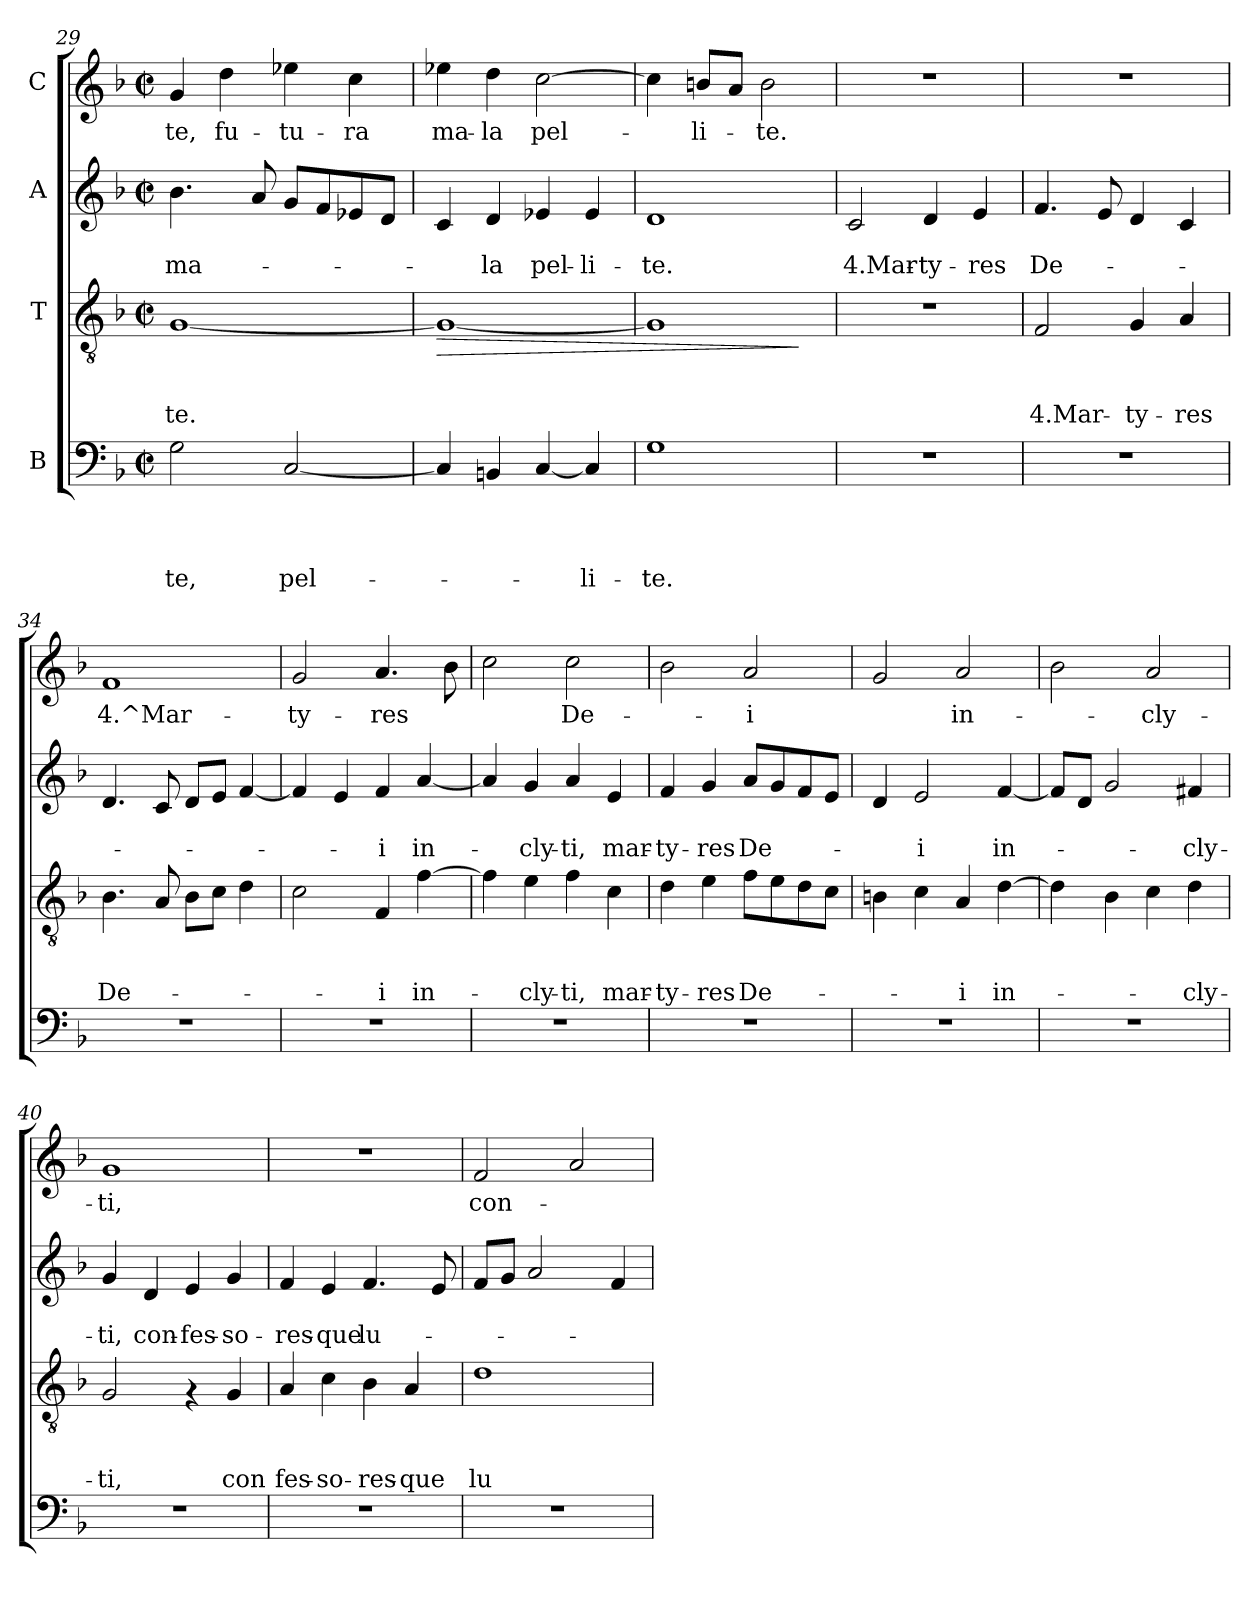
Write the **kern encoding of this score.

**kern	**text	**text	**text	**text	**kern	**text	**text	**text	**dynam	**kern	**text	**text	**kern	**text
*part4	*part4	*part4	*part4	*part4	*part3	*part3	*part3	*part3	*part3	*part2	*part2	*part2	*part1	*part1
*staff4	*staff4	*staff4	*staff4	*staff4	*staff3	*staff3	*staff3	*staff3	*staff3	*staff2	*staff2	*staff2	*staff1	*staff1
*I"B	*	*	*	*	*I"T	*	*	*	*	*I"A	*	*	*I"C	*
*clefF4	*	*	*	*	*clefGv2	*	*	*	*	*clefG2	*	*	*clefG2	*
*k[b-]	*	*	*	*	*k[b-]	*	*	*	*	*k[b-]	*	*	*k[b-]	*
*F:	*	*	*	*	*F:	*	*	*	*	*F:	*	*	*F:	*
*M2/2	*	*	*	*	*M2/2	*	*	*	*	*M2/2	*	*	*M2/2	*
*met(c|)	*	*	*	*	*met(c|)	*	*	*	*	*met(c|)	*	*	*met(c|)	*
=29	=29	=29	=29	=29	=29	=29	=29	=29	=29	=29	=29	=29	=29	=29
!	!	!	!	!LO:LY:b:rj	!	!	!	!LO:LY:b	!	!	!	!LO:LY:b:rj	!	!LO:LY:b:rj
2G\	.	.	.	-te,	[<1G	.	.	-te.	.	4.b-\	.	ma-	4g/	-te,
!	!	!	!	!	!	!	!	!	!	!	!	!	!	!LO:LY:b:rj
.	.	.	.	.	.	.	.	.	.	.	.	.	4dd\	fu-
.	.	.	.	.	.	.	.	.	.	8a/	.	.	.	.
!	!	!	!	!LO:LY:b:rj	!	!	!	!	!	!	!	!	!	!LO:LY:b:rj
[<2C/	.	.	.	pel-	.	.	.	.	.	8g/L	.	.	4ee-X\	-tu-
.	.	.	.	.	.	.	.	.	.	8f/	.	.	.	.
!	!	!	!	!	!	!	!	!	!	!	!	!	!	!LO:LY:b:rj
.	.	.	.	.	.	.	.	.	.	8e-X/	.	.	4cc\	-ra
.	.	.	.	.	.	.	.	.	.	8d/J	.	.	.	.
=30	=30	=30	=30	=30	=30	=30	=30	=30	=30	=30	=30	=30	=30	=30
!	!	!	!	!	!	!	!	!	!LO:HP:b	!	!	!	!	!LO:LY:b:rj
4C/]	.	.	.	.	1G_	.	.	.	>	4c/	.	.	4ee-X\	ma-
!	!	!	!	!	!	!	!	!	!	!	!	!LO:LY:b:rj	!	!LO:LY:b:rj
4BBn/	.	.	.	.	.	.	.	.	.	4d/	.	-la	4dd\	-la
!	!	!	!	!	!	!	!	!	!	!	!	!LO:LY:b:rj	!	!LO:LY:b:rj
[>4C/	.	.	.	.	.	.	.	.	.	4e-X/	.	pel-	[>2cc\	pel-
!	!	!	!	!LO:LY:b:rj	!	!	!	!	!	!	!	!LO:LY:b:rj	!	!
4C/]	.	.	.	-li-	.	.	.	.	.	4e-/	.	-li-	.	.
=31	=31	=31	=31	=31	=31	=31	=31	=31	=31	=31	=31	=31	=31	=31
!	!	!	!	!LO:LY:b:rj	!	!	!	!	!	!	!	!LO:LY:b:rj	!	!
1G	.	.	.	-te.	1G]	.	.	.	.	1d	.	-te.	4cc\]	.
!	!	!	!	!	!	!	!	!	!	!	!	!	!	!LO:LY:b:rj
.	.	.	.	.	.	.	.	.	.	.	.	.	8bn/L	-li-
.	.	.	.	.	.	.	.	.	.	.	.	.	8a/J	.
!	!	!	!	!	!	!	!	!	!	!	!	!	!	!LO:LY:b:rj
.	.	.	.	.	.	.	.	.	.	.	.	.	2b\	-te.
.	.	.	.	.	.	.	.	.	]	.	.	.	.	.
!!LO:PB:g=z
=32	=32	=32	=32	=32	=32	=32	=32	=32	=32	=32	=32	=32	=32	=32
!	!	!	!	!	!	!	!	!	!	!	!	!LO:LY:b:rj	!	!
1r	.	.	.	.	1r	.	.	.	.	2c/	.	4.Mar-	1r	.
!	!	!	!	!	!	!	!	!	!	!	!	!LO:LY:b:rj	!	!
.	.	.	.	.	.	.	.	.	.	4d/	.	-ty-	.	.
!	!	!	!	!	!	!	!	!	!	!	!	!LO:LY:b:rj	!	!
.	.	.	.	.	.	.	.	.	.	4e/	.	-res	.	.
=33	=33	=33	=33	=33	=33	=33	=33	=33	=33	=33	=33	=33	=33	=33
!	!	!	!	!	!	!	!	!LO:LY:b	!	!	!	!LO:LY:b:rj	!	!
1r	.	.	.	.	2F/	.	.	4.Mar-	.	4.f/	.	De-	1r	.
.	.	.	.	.	.	.	.	.	.	8e/	.	.	.	.
!	!	!	!	!	!	!	!	!LO:LY:b	!	!	!	!	!	!
.	.	.	.	.	4G/	.	.	-ty-	.	4d/	.	.	.	.
!	!	!	!	!	!	!	!	!LO:LY:b	!	!	!	!	!	!
.	.	.	.	.	4A/	.	.	-res	.	4c/	.	.	.	.
=34	=34	=34	=34	=34	=34	=34	=34	=34	=34	=34	=34	=34	=34	=34
!	!	!	!	!	!	!	!	!LO:LY:b	!	!	!	!	!	!LO:LY:b:rj
1r	.	.	.	.	4.B-\	.	.	De-	.	4.d/	.	.	1f	4.^Mar-
.	.	.	.	.	8A/	.	.	.	.	8c/	.	.	.	.
.	.	.	.	.	8B-\L	.	.	.	.	8d/L	.	.	.	.
.	.	.	.	.	8c\J	.	.	.	.	8e/J	.	.	.	.
.	.	.	.	.	4d\	.	.	.	.	[<4f/	.	.	.	.
=35	=35	=35	=35	=35	=35	=35	=35	=35	=35	=35	=35	=35	=35	=35
!	!	!	!	!	!	!	!	!	!	!	!	!	!	!LO:LY:b:rj
1r	.	.	.	.	2c\	.	.	.	.	4f/]	.	.	2g/	-ty-
.	.	.	.	.	.	.	.	.	.	4e/	.	.	.	.
!	!	!	!	!	!	!	!	!LO:LY:b	!	!	!	!LO:LY:b:rj	!	!LO:LY:b:rj
.	.	.	.	.	4F/	.	.	-i	.	4f/	.	-i	4.a/	-res
!	!	!	!	!	!	!	!	!LO:LY:b	!	!	!	!LO:LY:b:rj	!	!
.	.	.	.	.	[>4f\	.	.	in-	.	[<4a/	.	in-	.	.
.	.	.	.	.	.	.	.	.	.	.	.	.	8b-\	.
=36	=36	=36	=36	=36	=36	=36	=36	=36	=36	=36	=36	=36	=36	=36
1r	.	.	.	.	4f\]	.	.	.	.	4a/]	.	.	2cc\	.
!	!	!	!	!	!	!	!	!LO:LY:b	!	!	!	!LO:LY:b:rj	!	!
.	.	.	.	.	4e\	.	.	-cly-	.	4g/	.	-cly-	.	.
!	!	!	!	!	!	!	!	!LO:LY:b	!	!	!	!LO:LY:b:rj	!	!LO:LY:b:rj
.	.	.	.	.	4f\	.	.	-ti,	.	4a/	.	-ti,	2cc\	De-
!	!	!	!	!	!	!	!	!LO:LY:b	!	!	!	!LO:LY:b:rj	!	!
.	.	.	.	.	4c\	.	.	mar-	.	4e/	.	mar-	.	.
=37	=37	=37	=37	=37	=37	=37	=37	=37	=37	=37	=37	=37	=37	=37
!	!	!	!	!	!	!	!	!LO:LY:b	!	!	!	!LO:LY:b:rj	!	!
1r	.	.	.	.	4d\	.	.	-ty-	.	4f/	.	-ty-	2b-\	.
!	!	!	!	!	!	!	!	!LO:LY:b	!	!	!	!LO:LY:b:rj	!	!
.	.	.	.	.	4e\	.	.	-res	.	4g/	.	-res	.	.
!	!	!	!	!	!	!	!	!LO:LY:b	!	!	!	!LO:LY:b:rj	!	!LO:LY:b:rj
.	.	.	.	.	8f\L	.	.	De-	.	8a/L	.	De-	2a/	-i
.	.	.	.	.	8e\	.	.	.	.	8g/	.	.	.	.
.	.	.	.	.	8d\	.	.	.	.	8f/	.	.	.	.
.	.	.	.	.	8c\J	.	.	.	.	8e/J	.	.	.	.
!!LO:LB:g=z
=38	=38	=38	=38	=38	=38	=38	=38	=38	=38	=38	=38	=38	=38	=38
1r	.	.	.	.	4Bn\	.	.	.	.	4d/	.	.	2g/	.
!	!	!	!	!	!	!	!	!	!	!	!	!LO:LY:b:rj	!	!
.	.	.	.	.	4c\	.	.	.	.	2e/	.	-i	.	.
!	!	!	!	!	!	!	!	!LO:LY:b	!	!	!	!	!	!LO:LY:b:rj
.	.	.	.	.	4A/	.	.	-i	.	.	.	.	2a/	in-
!	!	!	!	!	!	!	!	!LO:LY:b	!	!	!	!LO:LY:b:rj	!	!
.	.	.	.	.	[>4d\	.	.	in-	.	[<4f/	.	in-	.	.
=39	=39	=39	=39	=39	=39	=39	=39	=39	=39	=39	=39	=39	=39	=39
1r	.	.	.	.	4d\]	.	.	.	.	8f/L]	.	.	2b-\	.
.	.	.	.	.	.	.	.	.	.	8d/J	.	.	.	.
.	.	.	.	.	4B-\	.	.	.	.	2g/	.	.	.	.
!	!	!	!	!	!	!	!	!	!	!	!	!	!	!LO:LY:b:rj
.	.	.	.	.	4c\	.	.	.	.	.	.	.	2a/	-cly-
!	!	!	!	!	!	!	!	!LO:LY:b	!	!	!	!LO:LY:b:rj	!	!
.	.	.	.	.	4d\	.	.	-cly-	.	4f#X/	.	-cly-	.	.
=40	=40	=40	=40	=40	=40	=40	=40	=40	=40	=40	=40	=40	=40	=40
!	!	!	!	!	!	!	!	!LO:LY:b	!	!	!	!LO:LY:b:rj	!	!LO:LY:b:rj
1r	.	.	.	.	2G/	.	.	-ti,	.	4g/	.	-ti,	1g	-ti,
!	!	!	!	!	!	!	!	!	!	!	!	!LO:LY:b:rj	!	!
.	.	.	.	.	.	.	.	.	.	4d/	.	con-	.	.
!	!	!	!	!	!	!	!	!	!	!	!	!LO:LY:b:rj	!	!
.	.	.	.	.	4rF	.	.	.	.	4e/	.	-fes-	.	.
!	!	!	!	!	!	!	!	!LO:LY:b	!	!	!	!LO:LY:b:rj	!	!
.	.	.	.	.	4G/	.	.	con	.	4g/	.	-so-	.	.
=41	=41	=41	=41	=41	=41	=41	=41	=41	=41	=41	=41	=41	=41	=41
!	!	!	!	!	!	!	!	!LO:LY:b	!	!	!	!LO:LY:b:rj	!	!
1r	.	.	.	.	4A/	.	.	fes-	.	4f/	.	-res-	1r	.
!	!	!	!	!	!	!	!	!LO:LY:b	!	!	!	!LO:LY:b:rj	!	!
.	.	.	.	.	4c\	.	.	-so-	.	4e/	.	-que	.	.
!	!	!	!	!	!	!	!	!LO:LY:b	!	!	!	!LO:LY:b:rj	!	!
.	.	.	.	.	4B-\	.	.	-res-	.	4.f/	.	lu-	.	.
!	!	!	!	!	!	!	!	!LO:LY:b	!	!	!	!	!	!
.	.	.	.	.	4A/	.	.	-que	.	.	.	.	.	.
.	.	.	.	.	.	.	.	.	.	8e/	.	.	.	.
=42	=42	=42	=42	=42	=42	=42	=42	=42	=42	=42	=42	=42	=42	=42
!	!	!	!	!	!	!	!	!LO:LY:b	!	!	!	!	!	!LO:LY:b:rj
1r	.	.	.	.	1d	.	.	lu-	.	8f/L	.	.	2f/	con-
.	.	.	.	.	.	.	.	.	.	8g/J	.	.	.	.
.	.	.	.	.	.	.	.	.	.	2a/	.	.	.	.
.	.	.	.	.	.	.	.	.	.	.	.	.	2a/	.
.	.	.	.	.	.	.	.	.	.	4f/	.	.	.	.
=	=	=	=	=	=	=	=	=	=	=	=	=	=	=
*-	*-	*-	*-	*-	*-	*-	*-	*-	*-	*-	*-	*-	*-	*-
